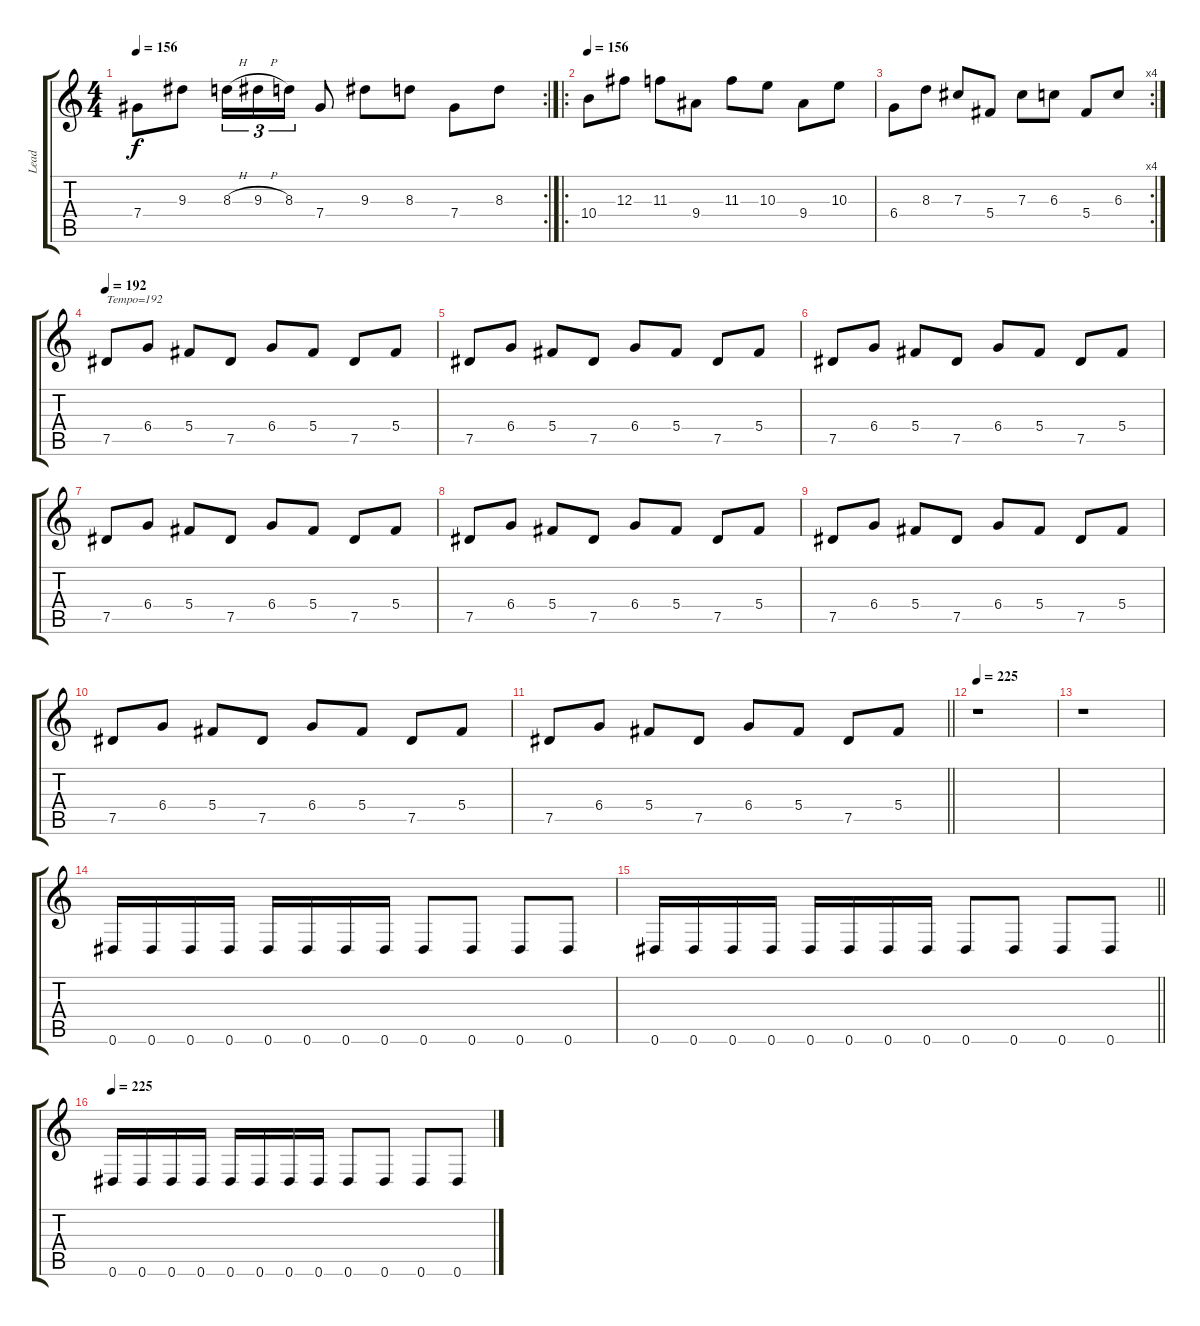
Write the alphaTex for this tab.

\track ("Lead" "Lead") {instrument overdrivenguitar}
\staff {score tabs}
\tuning (Eb4 Bb3 Gb3 Db3 Ab2 Eb2) {hide}
\rc 2
\ts (4 4)
\tempo 156
\clef g2
\ks c
7.4.8{dy f} 9.3.8 8.3{h}.16{tu (3 2)} 9.3{h}.16{tu (3 2)} 8.3.16{tu (3 2)} 7.4.8 9.3.8 8.3.8 7.4.8 8.3.8 |
\ro
\tempo 156
10.4.8 12.3.8 11.3.8 9.4.8 11.3.8 10.3.8 9.4.8 10.3.8 |
\rc 4
6.4.8 8.3.8 7.3.8 5.4.8 7.3.8 6.3.8 5.4.8 6.3.8 |
\tempo 192
7.5.8{txt "Tempo=192"} 6.4.8 5.4.8 7.5.8 6.4.8 5.4.8 7.5.8 5.4.8 |
7.5.8 6.4.8 5.4.8 7.5.8 6.4.8 5.4.8 7.5.8 5.4.8 |
7.5.8 6.4.8 5.4.8 7.5.8 6.4.8 5.4.8 7.5.8 5.4.8 |
7.5.8 6.4.8 5.4.8 7.5.8 6.4.8 5.4.8 7.5.8 5.4.8 |
7.5.8 6.4.8 5.4.8 7.5.8 6.4.8 5.4.8 7.5.8 5.4.8 |
7.5.8 6.4.8 5.4.8 7.5.8 6.4.8 5.4.8 7.5.8 5.4.8 |
7.5.8 6.4.8 5.4.8 7.5.8 6.4.8 5.4.8 7.5.8 5.4.8 |
\barLineRight lightlight
7.5.8 6.4.8 5.4.8 7.5.8 6.4.8 5.4.8 7.5.8 5.4.8 |
\tempo 225
r.1 |
r.1 |
0.6.16 0.6.16 0.6.16 0.6.16 0.6.16 0.6.16 0.6.16 0.6.16 0.6.8 0.6.8 0.6.8 0.6.8 |
\barLineRight lightlight
0.6.16 0.6.16 0.6.16 0.6.16 0.6.16 0.6.16 0.6.16 0.6.16 0.6.8 0.6.8 0.6.8 0.6.8 |
\tempo 225
0.6.16 0.6.16 0.6.16 0.6.16 0.6.16 0.6.16 0.6.16 0.6.16 0.6.8 0.6.8 0.6.8 0.6.8
